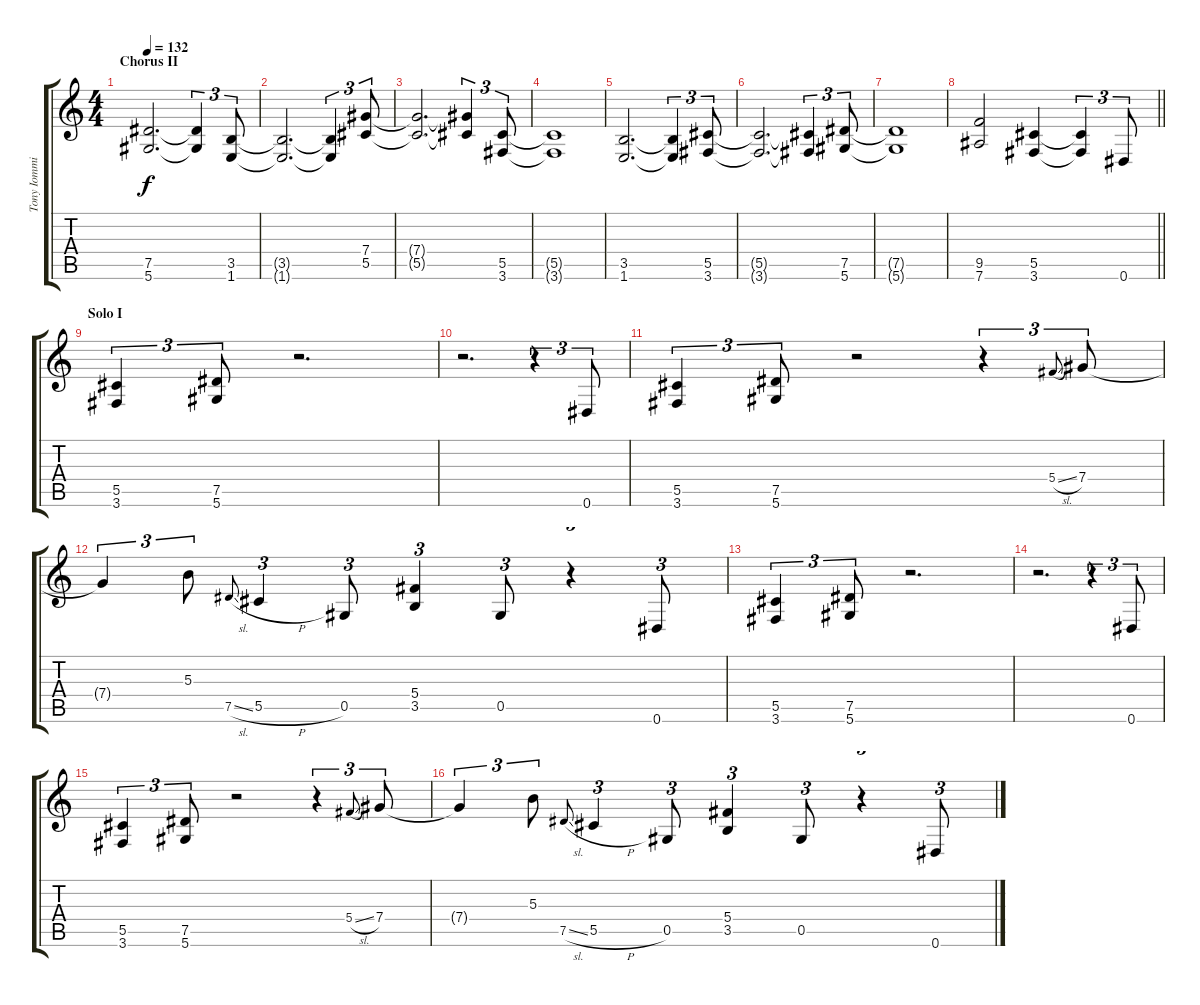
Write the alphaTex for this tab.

\track ("Tony Iommi - Rhythm" "Tony Iommi") {instrument overdrivenguitar}
\staff {score tabs}
\tuning (Eb4 Bb3 Gb3 Db3 Ab2 Eb2) {hide}
\ts (4 4)
\section ("" "Chorus II")
\tempo 132
\clef g2
\ks c
(7.5 5.6).2{d dy f} (7.5{t} 5.6{t}).4{tu (3 2)} (3.5 1.6).8{tu (3 2)} |
(3.5{t} 1.6{t}).2{d} (3.5{t} 1.6{t}).4{tu (3 2)} (7.4 5.5).8{tu (3 2)} |
(7.4{t} 5.5{t}).2{d} (7.4{t} 5.5{t}).4{tu (3 2)} (5.5 3.6).8{tu (3 2)} |
(5.5{t} 3.6{t}).1 |
(3.5 1.6).2{d} (3.5{t} 1.6{t}).4{tu (3 2)} (5.5 3.6).8{tu (3 2)} |
(5.5{t} 3.6{t}).2{d} (5.5{t} 3.6{t}).4{tu (3 2)} (7.5 5.6).8{tu (3 2)} |
(7.5{t} 5.6{t}).1 |
\barLineRight lightlight
(9.5 7.6).2 (5.5 3.6).4 (5.5{t} 3.6{t}).4{tu (3 2)} 0.6.8{tu (3 2)} |
\section ("" "Solo I")
(5.5 3.6).4{tu (3 2)} (7.5 5.6).8{tu (3 2)} r.2{d} |
r.2{d} r.4{tu (3 2)} 0.6.8{tu (3 2)} |
(5.5 3.6).4{tu (3 2)} (7.5 5.6).8{tu (3 2)} r.2 r.4{tu (3 2)} 5.4{sl}.8{gr onbeat} 7.4.8{tu (3 2)} |
7.4{t}.4{tu (3 2)} 5.3.8{tu (3 2)} 7.5{sl}.8{gr onbeat} 5.5{h}.4{tu (3 2)} 0.5.8{tu (3 2)} (5.4 3.5).4{tu (3 2)} 0.5.8{tu (3 2)} r.4{tu (3 2)} 0.6.8{tu (3 2)} |
(5.5 3.6).4{tu (3 2)} (7.5 5.6).8{tu (3 2)} r.2{d} |
r.2{d} r.4{tu (3 2)} 0.6.8{tu (3 2)} |
(5.5 3.6).4{tu (3 2)} (7.5 5.6).8{tu (3 2)} r.2 r.4{tu (3 2)} 5.4{sl}.8{gr onbeat} 7.4.8{tu (3 2)} |
7.4{t}.4{tu (3 2)} 5.3.8{tu (3 2)} 7.5{sl}.8{gr onbeat} 5.5{h}.4{tu (3 2)} 0.5.8{tu (3 2)} (5.4 3.5).4{tu (3 2)} 0.5.8{tu (3 2)} r.4{tu (3 2)} 0.6.8{tu (3 2)}
